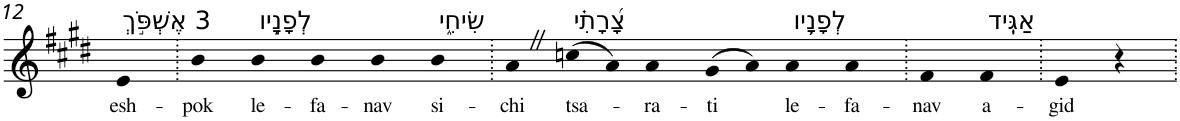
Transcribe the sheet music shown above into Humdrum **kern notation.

**kern	**text
*part1	*part1
*staff1	*staff1
*I"Piano	*
*I'Pno	*
!!LO:PB:g=z
*clefG2	*
*k[f#c#g#d#]	*
*E:	*
=12	=12
!LO:TX:a:t=3 אֶשְׁפֹּ֣ךְ	!
!	!LO:LY:b
4e	esh-
=13.	=13.
!	!LO:LY:b
4b	-pok
!LO:TX:a:t=לְפָנָ֣יו	!
!	!LO:LY:b
4b	le-
!	!LO:LY:b
4b	-fa-
!	!LO:LY:b
4b	-nav
!LO:TX:a:t=שִׂיחִ֑י	!
!	!LO:LY:b
4b	si-
=14.	=14.
!	!LO:LY:b
4aZ	-chi
!LO:TX:a:t=צָ֝רָתִ֗י	!
!	!LO:LY:b
(>8ccn	tsa-
8a)	.
!	!LO:LY:b
4a	-ra-
!	!LO:LY:b
(>8g#	-ti
8a)	.
!LO:TX:a:t=לְפָנָ֥יו	!
!	!LO:LY:b
4a	le-
!	!LO:LY:b
4a	-fa-
=15.	=15.
!	!LO:LY:b
4f#	-nav
!LO:TX:a:t=אַגִּֽיד	!
!	!LO:LY:b
4f#	a-
=16.	=16.
!	!LO:LY:b
4e	-gid
4r	.
=.	=.
*-	*-
